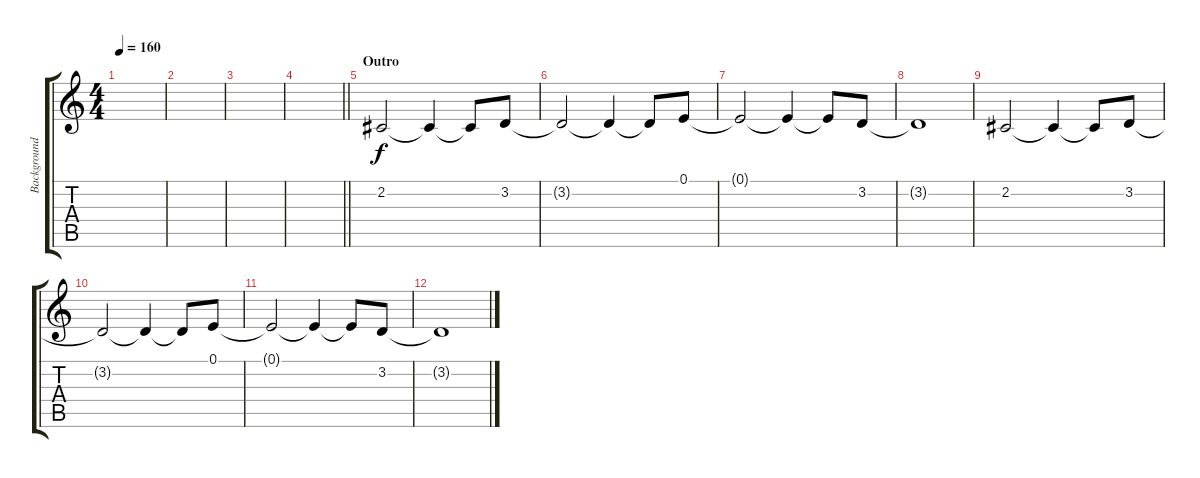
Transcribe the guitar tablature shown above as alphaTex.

\track ("Background 1" "Background") {instrument musicbox}
\staff {score tabs}
\tuning (E4 B3 G3 D3 A2 E2) {hide}
\ts (4 4)
\tempo 160
\clef g2
\ks c
|
|
|
\barLineRight lightlight
|
\section ("" "Outro")
2.2.2 2.2{t}.4 2.2{t}.8 3.2.8 |
3.2{t}.2 3.2{t}.4 3.2{t}.8 0.1.8 |
0.1{t}.2 0.1{t}.4 0.1{t}.8 3.2.8 |
3.2{t}.1 |
2.2.2 2.2{t}.4 2.2{t}.8 3.2.8 |
3.2{t}.2 3.2{t}.4 3.2{t}.8 0.1.8 |
0.1{t}.2 0.1{t}.4 0.1{t}.8 3.2.8 |
3.2{t}.1
